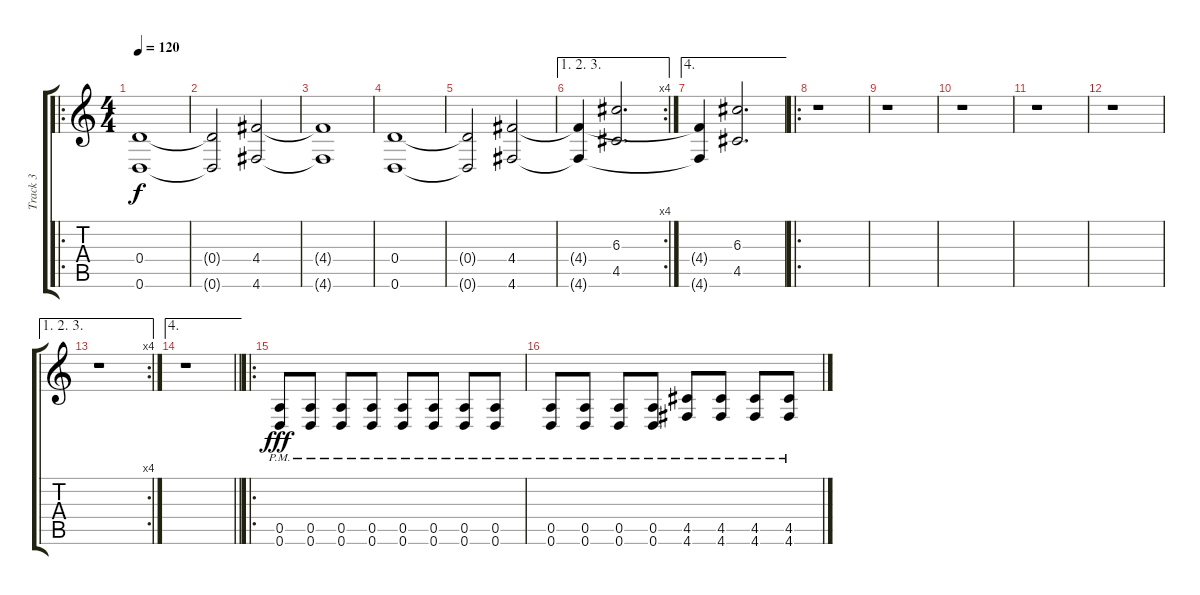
\track ("Track 3" "Track 3") {instrument distortionguitar}
\staff {score tabs}
\tuning (E4 B3 G3 D3 A2 D2) {hide}
\ro
\ts (4 4)
\tempo 120
\clef g2
\ks c
(0.4 0.6).1{dy f} |
(0.4{t} 0.6{t}).2 (4.4 4.6).2 |
(4.4{t} 4.6{t}).1 |
(0.4 0.6).1 |
(0.4{t} 0.6{t}).2 (4.4 4.6).2 |
\ae (1 2 3)
\rc 4
(4.4{t} 4.6{t}).4 (6.3 4.5).2{d} |
\ae 4
(4.4{t} 4.6{t}).4 (6.3 4.5).2{d} |
\ro
r.1 |
r.1 |
r.1 |
r.1 |
r.1 |
\ae (1 2 3)
\rc 4
r.1 |
\ae 4
\barLineRight lightlight
r.1 |
\ro
(0.5{pm} 0.6{pm}).8{dy fff} (0.5{pm} 0.6{pm}).8 (0.5{pm} 0.6{pm}).8 (0.5{pm} 0.6{pm}).8 (0.5{pm} 0.6{pm}).8 (0.5{pm} 0.6{pm}).8 (0.5{pm} 0.6{pm}).8 (0.5{pm} 0.6{pm}).8 |
(0.5{pm} 0.6{pm}).8 (0.5{pm} 0.6{pm}).8 (0.5{pm} 0.6{pm}).8 (0.5{pm} 0.6{pm}).8 (4.5{pm} 4.6{pm}).8 (4.5{pm} 4.6{pm}).8 (4.5{pm} 4.6{pm}).8 (4.5{pm} 4.6{pm}).8
